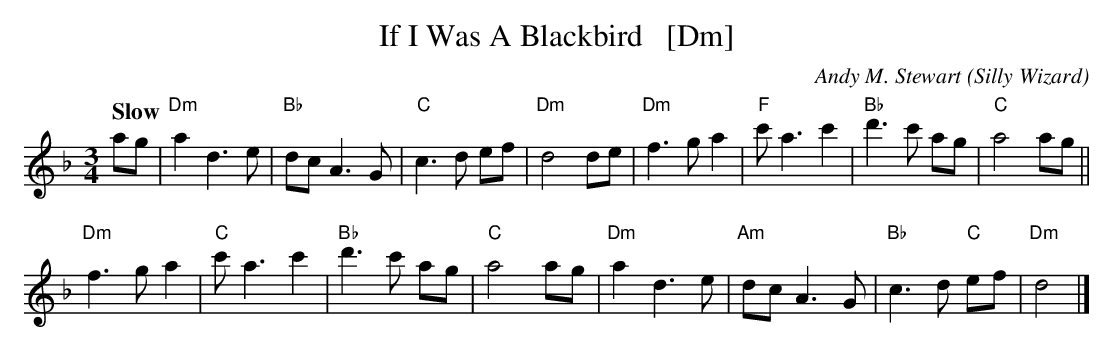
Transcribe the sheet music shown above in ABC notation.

X:1
T: If I Was A Blackbird   [Dm]
C: Andy M. Stewart (Silly Wizard)
Q: "Slow"
M: 3/4
L: 1/8
K: Dmin
ag |\
"Dm"a2 d3 e | "Bb"dc A3 G | "C"c3 d ef | "Dm"d4 de |\
"Dm"f3 g a2 | "F"c' a3 c'2 | "Bb"d'3 c' ag | "C"a4 ag ||
"Dm"f3 g a2 | "C"c' a3 c'2 | "Bb"d'3 c' ag | "C"a4 ag |\
"Dm"a2 d3 e | "Am"dc A3 G | "Bb"c3 d "C"ef | "Dm"d4 |]
